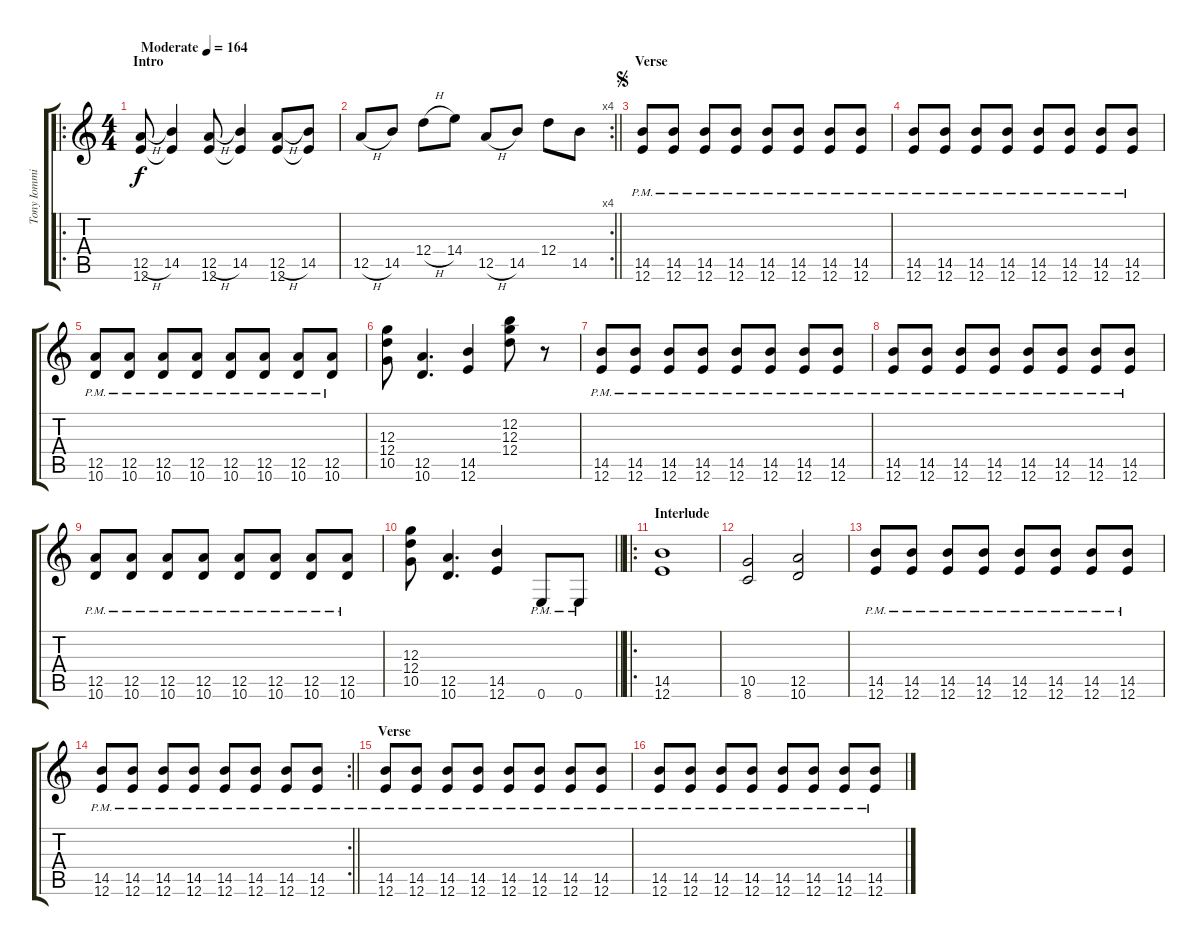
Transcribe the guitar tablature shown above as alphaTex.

\track ("Tony Iommi" "Tony Iommi") {instrument overdrivenguitar}
\staff {score tabs}
\tuning (E4 B3 G3 D3 A2 E2) {hide}
\ro
\ts (4 4)
\section ("" "Intro")
\tempo (164 "Moderate")
\clef g2
\ks c
(12.5{h} 12.6).8{dy f instrument overdrivenguitar} (14.5 12.6{t}).4 (12.5{h} 12.6).8 (14.5 12.6{t}).4 (12.5{h} 12.6).8 (14.5 12.6{t}).8 |
\rc 4
\barLineRight lightlight
12.5{h}.8 14.5.8 12.4{h}.8 14.4.8 12.5{h}.8 14.5.8 12.4.8 14.5.8 |
\section ("" "Verse")
\jump segno
(14.5{pm} 12.6{pm}).8 (14.5{pm} 12.6{pm}).8 (14.5{pm} 12.6{pm}).8 (14.5{pm} 12.6{pm}).8 (14.5{pm} 12.6{pm}).8 (14.5{pm} 12.6{pm}).8 (14.5{pm} 12.6{pm}).8 (14.5{pm} 12.6{pm}).8 |
(14.5{pm} 12.6{pm}).8 (14.5{pm} 12.6{pm}).8 (14.5{pm} 12.6{pm}).8 (14.5{pm} 12.6{pm}).8 (14.5{pm} 12.6{pm}).8 (14.5{pm} 12.6{pm}).8 (14.5{pm} 12.6{pm}).8 (14.5{pm} 12.6{pm}).8 |
(12.5{pm} 10.6{pm}).8 (12.5{pm} 10.6{pm}).8 (12.5{pm} 10.6{pm}).8 (12.5{pm} 10.6{pm}).8 (12.5{pm} 10.6{pm}).8 (12.5{pm} 10.6{pm}).8 (12.5{pm} 10.6{pm}).8 (12.5{pm} 10.6{pm}).8 |
(12.3 12.4 10.5).8 (12.5 10.6).4{d} (14.5 12.6).4 (12.2 12.3 12.4).8 r.8 |
(14.5{pm} 12.6{pm}).8 (14.5{pm} 12.6{pm}).8 (14.5{pm} 12.6{pm}).8 (14.5{pm} 12.6{pm}).8 (14.5{pm} 12.6{pm}).8 (14.5{pm} 12.6{pm}).8 (14.5{pm} 12.6{pm}).8 (14.5{pm} 12.6{pm}).8 |
(14.5{pm} 12.6{pm}).8 (14.5{pm} 12.6{pm}).8 (14.5{pm} 12.6{pm}).8 (14.5{pm} 12.6{pm}).8 (14.5{pm} 12.6{pm}).8 (14.5{pm} 12.6{pm}).8 (14.5{pm} 12.6{pm}).8 (14.5{pm} 12.6{pm}).8 |
(12.5{pm} 10.6{pm}).8 (12.5{pm} 10.6{pm}).8 (12.5{pm} 10.6{pm}).8 (12.5{pm} 10.6{pm}).8 (12.5{pm} 10.6{pm}).8 (12.5{pm} 10.6{pm}).8 (12.5{pm} 10.6{pm}).8 (12.5{pm} 10.6{pm}).8 |
\barLineRight lightlight
(12.3 12.4 10.5).8 (12.5 10.6).4{d} (14.5 12.6).4 0.6{pm}.8 0.6{pm}.8 |
\ro
\section ("" "Interlude")
(14.5 12.6).1 |
(10.5 8.6).2 (12.5 10.6).2 |
(14.5{pm} 12.6{pm}).8 (14.5{pm} 12.6{pm}).8 (14.5{pm} 12.6{pm}).8 (14.5{pm} 12.6{pm}).8 (14.5{pm} 12.6{pm}).8 (14.5{pm} 12.6{pm}).8 (14.5{pm} 12.6{pm}).8 (14.5{pm} 12.6{pm}).8 |
\rc 2
\barLineRight lightlight
(14.5{pm} 12.6{pm}).8 (14.5{pm} 12.6{pm}).8 (14.5{pm} 12.6{pm}).8 (14.5{pm} 12.6{pm}).8 (14.5{pm} 12.6{pm}).8 (14.5{pm} 12.6{pm}).8 (14.5{pm} 12.6{pm}).8 (14.5{pm} 12.6{pm}).8 |
\section ("" "Verse")
(14.5{pm} 12.6{pm}).8 (14.5{pm} 12.6{pm}).8 (14.5{pm} 12.6{pm}).8 (14.5{pm} 12.6{pm}).8 (14.5{pm} 12.6{pm}).8 (14.5{pm} 12.6{pm}).8 (14.5{pm} 12.6{pm}).8 (14.5{pm} 12.6{pm}).8 |
(14.5{pm} 12.6{pm}).8 (14.5{pm} 12.6{pm}).8 (14.5{pm} 12.6{pm}).8 (14.5{pm} 12.6{pm}).8 (14.5{pm} 12.6{pm}).8 (14.5{pm} 12.6{pm}).8 (14.5{pm} 12.6{pm}).8 (14.5{pm} 12.6{pm}).8
